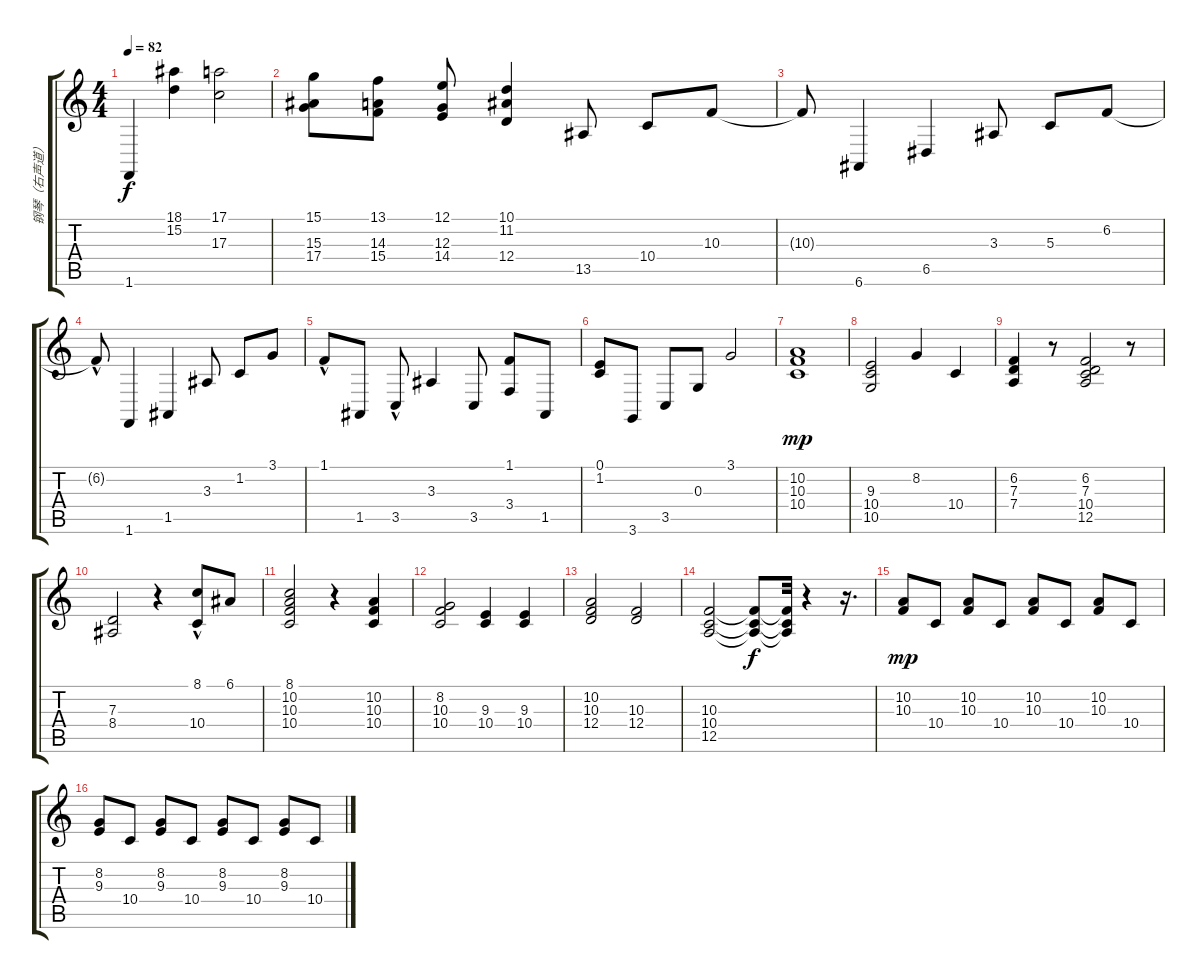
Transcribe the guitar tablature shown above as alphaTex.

\track ("钢琴（右声道）" "钢琴（右声道）") {instrument acousticgrandpiano}
\staff {score tabs}
\tuning (E4 B3 G3 D3 A2 E2) {hide}
\ts (4 4)
\tempo 82
\clef g2
\ks c
1.6.4{dy f instrument acousticgrandpiano} (18.1 15.2).4 (17.1 17.3).2 |
(15.1 15.3 17.4).8{volume 10} (13.1 14.3 15.4).8 (12.1 12.3 14.4).8 (10.1 11.2 12.4).4 13.5.8 10.4.8 10.3.8 |
10.3{t}.8 6.6.4 6.5.4 3.3.8 5.3.8 6.2.8 |
6.2{hac t}.8 1.6.4 1.5.4 3.3.8 1.2.8 3.1.8 |
1.1{hac}.8 1.5.8 3.5{hac}.8 3.3.4 3.5.8 (1.1 3.4).8 1.5.8 |
(0.1 1.2).8 3.6.8 3.5.8 0.3.8 3.1.2 |
(10.2 10.3 10.4).1{dy mp} |
(9.3 10.4 10.5).2 8.2.4 10.4.4 |
(6.2 7.3 7.4).4 r.8 (6.2 7.3 10.4 12.5).2 r.8 |
(7.3 8.4).2 r.4 (8.1 10.4{hac}).8 6.1.8 |
(8.1 10.2 10.3 10.4).2 r.4 (10.2 10.3 10.4).4 |
(8.2 10.3 10.4).2 (9.3 10.4).4 (9.3 10.4).4 |
(10.2 10.3 12.4).2 (10.3 12.4).2 |
(10.3 10.4 12.5).2 (10.3{t} 10.4{t} 12.5{t}).8{dy f} (10.3{t} 10.4{t} 12.5{t}).32 r.4 r.16{d} |
(10.2 10.3).8{dy mp} 10.4.8 (10.2 10.3).8 10.4.8 (10.2 10.3).8 10.4.8 (10.2 10.3).8 10.4.8 |
(8.2 9.3).8 10.4.8 (8.2 9.3).8 10.4.8 (8.2 9.3).8 10.4.8 (8.2 9.3).8 10.4.8
